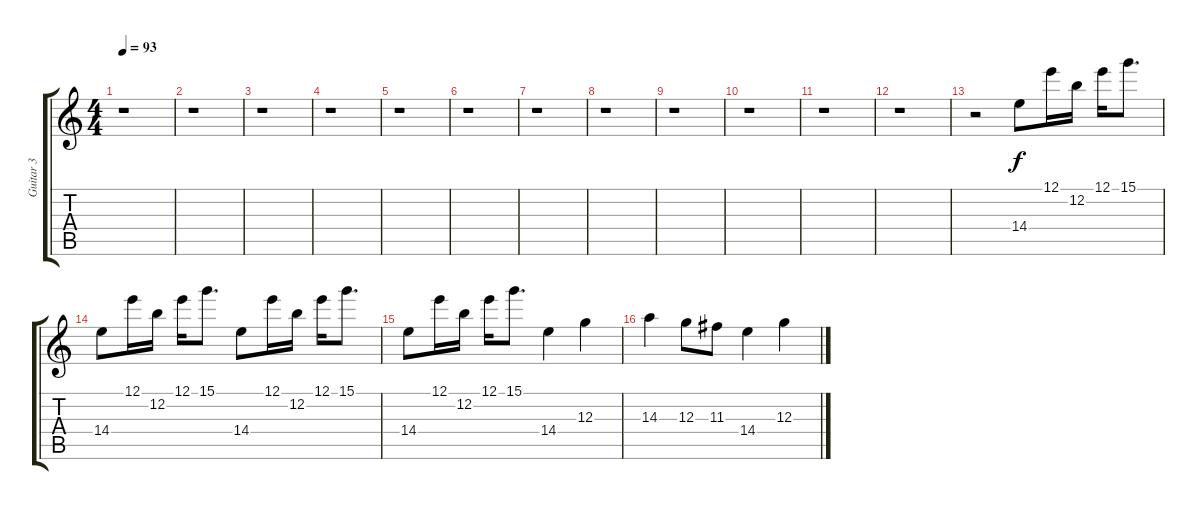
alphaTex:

\track ("Guitar 3" "Guitar 3") {instrument acousticguitarnylon}
\staff {score tabs}
\tuning (E4 B3 G3 D3 A2 E2) {hide}
\ts (4 4)
\tempo 93
\clef g2
\ks c
r.1{dy f instrument acousticguitarnylon} |
r.1 |
r.1 |
r.1 |
r.1 |
r.1 |
r.1 |
r.1 |
r.1 |
r.1 |
r.1 |
r.1 |
r.2 14.4.8 12.1.16 12.2.16 12.1.16 15.1.8{d} |
14.4.8 12.1.16 12.2.16 12.1.16 15.1.8{d} 14.4.8 12.1.16 12.2.16 12.1.16 15.1.8{d} |
14.4.8 12.1.16 12.2.16 12.1.16 15.1.8{d} 14.4.4 12.3.4 |
14.3.4 12.3.8 11.3.8 14.4.4 12.3.4
